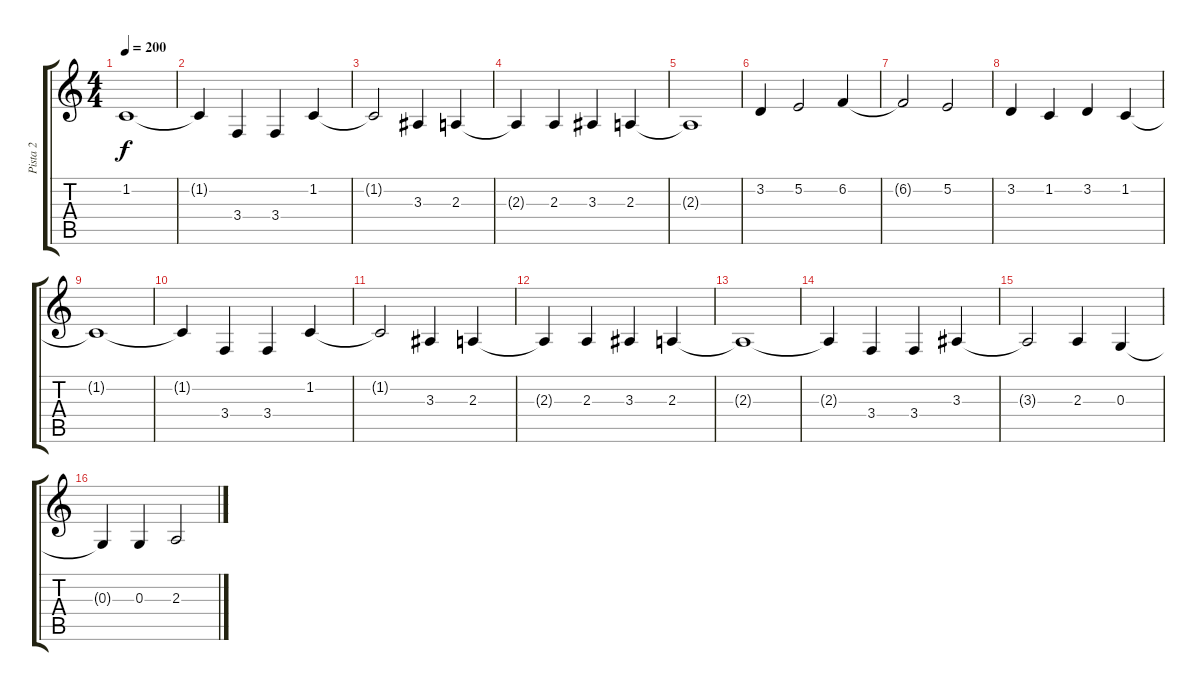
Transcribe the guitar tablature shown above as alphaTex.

\track ("Pista 2" "Pista 2") {instrument electricgrandpiano}
\staff {score tabs}
\tuning (E4 B3 G3 D3 A2 E2) {hide}
\ts (4 4)
\tempo 200
\clef g2
\ks c
1.2{t}.1{dy f} |
1.2{t}.4 3.4.4 3.4.4 1.2.4 |
1.2{t}.2 3.3.4 2.3.4 |
2.3{t}.4 2.3.4 3.3.4 2.3.4 |
2.3{t}.1 |
3.2.4 5.2.2 6.2.4 |
6.2{t}.2 5.2.2 |
3.2.4 1.2.4 3.2.4 1.2.4 |
1.2{t}.1 |
1.2{t}.4 3.4.4 3.4.4 1.2.4 |
1.2{t}.2 3.3.4 2.3.4 |
2.3{t}.4 2.3.4 3.3.4 2.3.4 |
2.3{t}.1 |
2.3{t}.4 3.4.4 3.4.4 3.3.4 |
3.3{t}.2 2.3.4 0.3.4 |
0.3{t}.4 0.3.4 2.3.2
